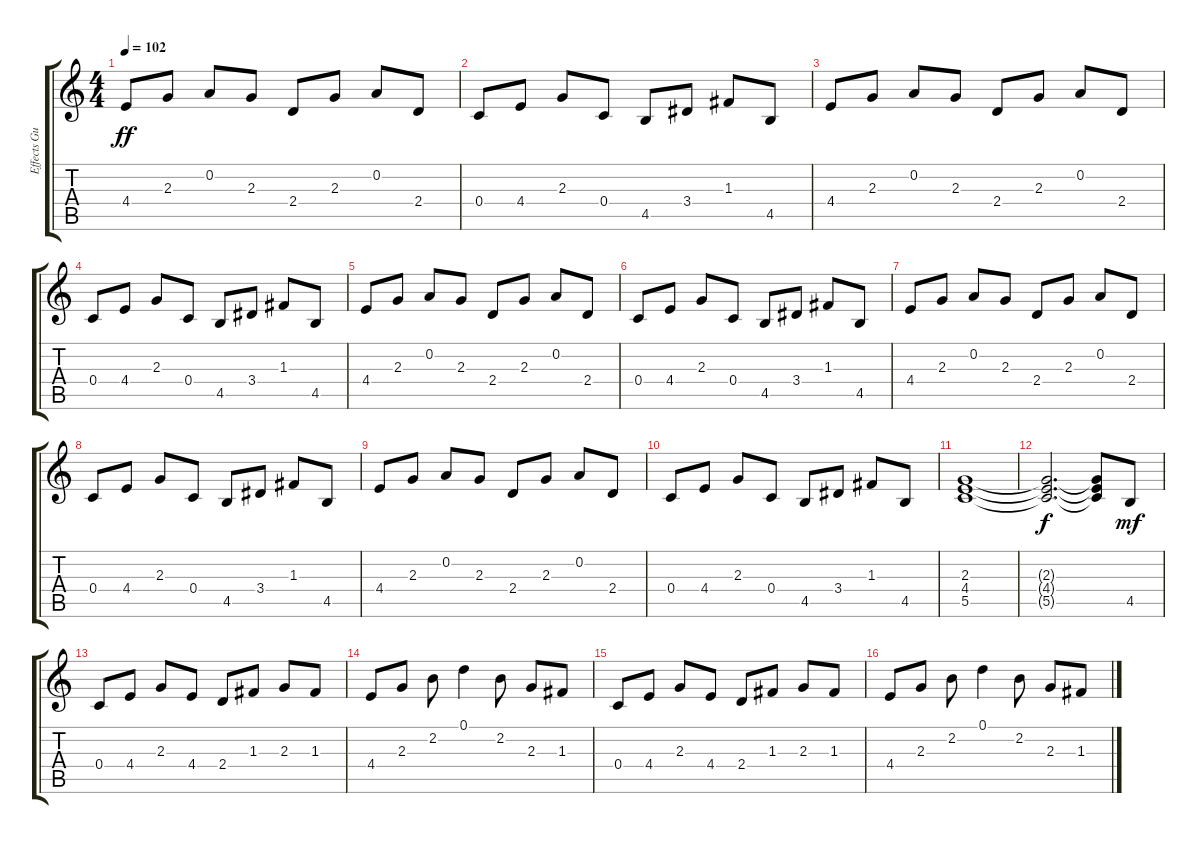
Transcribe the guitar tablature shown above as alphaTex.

\track ("Effects Guitar" "Effects Gu") {instrument distortionguitar}
\staff {score tabs}
\tuning (D4 A3 F3 C3 G2 D2) {hide}
\ts (4 4)
\tempo 102
\clef g2
\ks c
4.4.8{dy ff} 2.3.8 0.2.8 2.3.8 2.4.8 2.3.8 0.2.8 2.4.8 |
0.4.8 4.4.8 2.3.8 0.4.8 4.5.8 3.4.8 1.3.8 4.5.8 |
4.4.8 2.3.8 0.2.8 2.3.8 2.4.8 2.3.8 0.2.8 2.4.8 |
0.4.8 4.4.8 2.3.8 0.4.8 4.5.8 3.4.8 1.3.8 4.5.8 |
4.4.8 2.3.8 0.2.8 2.3.8 2.4.8 2.3.8 0.2.8 2.4.8 |
0.4.8 4.4.8 2.3.8 0.4.8 4.5.8 3.4.8 1.3.8 4.5.8 |
4.4.8 2.3.8 0.2.8 2.3.8 2.4.8 2.3.8 0.2.8 2.4.8 |
0.4.8 4.4.8 2.3.8 0.4.8 4.5.8 3.4.8 1.3.8 4.5.8 |
4.4.8 2.3.8 0.2.8 2.3.8 2.4.8 2.3.8 0.2.8 2.4.8 |
0.4.8 4.4.8 2.3.8 0.4.8 4.5.8 3.4.8 1.3.8 4.5.8 |
(2.3 4.4 5.5).1{volume 10} |
(2.3{t} 4.4{t} 5.5{t}).2{d dy f} (2.3{t} 4.4{t} 5.5{t}).8 4.5.8{dy mf volume 16} |
0.4.8 4.4.8 2.3.8 4.4.8 2.4.8 1.3.8 2.3.8 1.3.8 |
4.4.8 2.3.8 2.2.8 0.1.4 2.2.8 2.3.8 1.3.8 |
0.4.8 4.4.8 2.3.8 4.4.8 2.4.8 1.3.8 2.3.8 1.3.8 |
4.4.8 2.3.8 2.2.8 0.1.4 2.2.8 2.3.8 1.3.8
